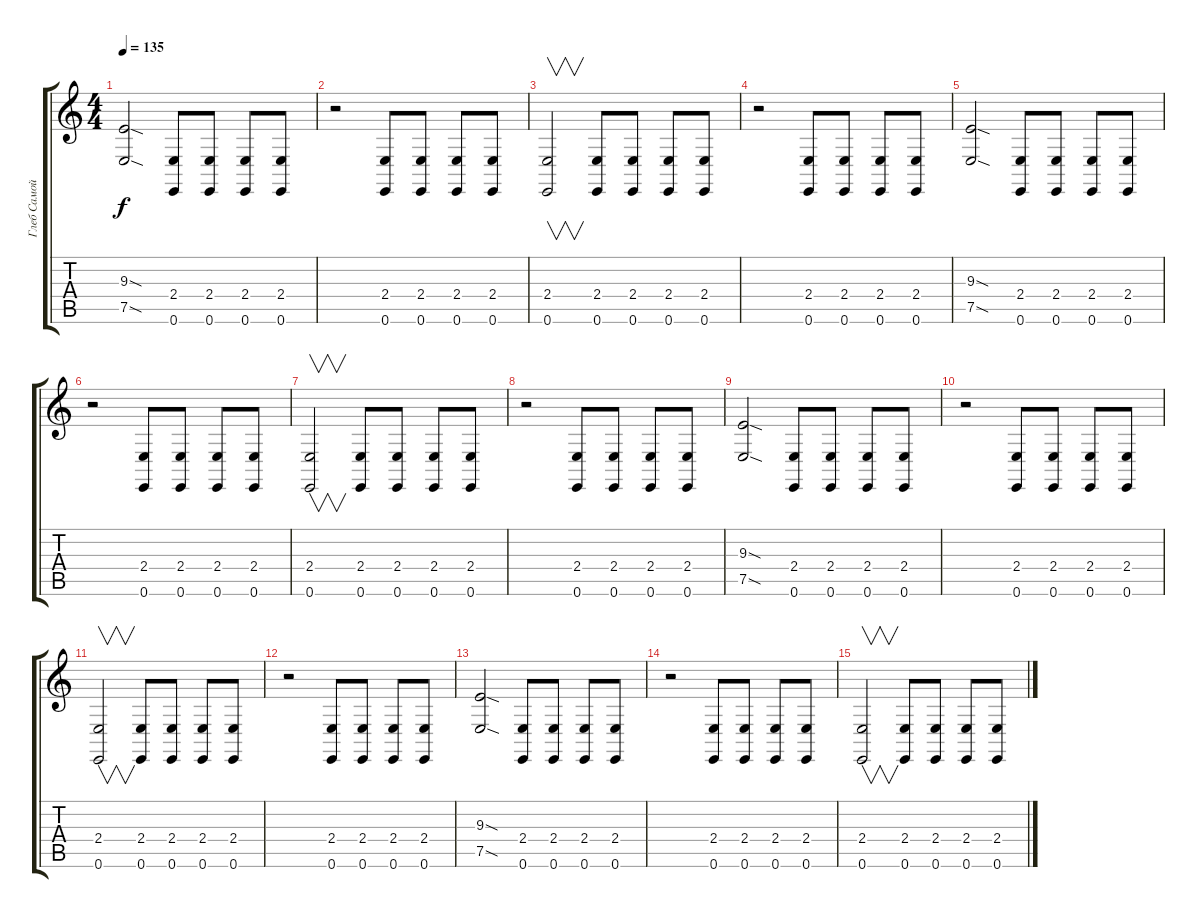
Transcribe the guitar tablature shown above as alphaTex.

\track ("Глеб Самойлов (fx)" "Глеб Самой") {instrument lead2sawtooth}
\staff {score tabs}
\tuning (E4 B3 G3 D3 A2 E2) {hide}
\ts (4 4)
\tempo 135
\clef g2
\ks c
(9.3{sod} 7.5{sod}).2{dy f} (2.4 0.6).8 (2.4 0.6).8 (2.4 0.6).8 (2.4 0.6).8 |
r.2 (2.4 0.6).8 (2.4 0.6).8 (2.4 0.6).8 (2.4 0.6).8 |
(2.4 0.6).2{v} (2.4 0.6).8 (2.4 0.6).8 (2.4 0.6).8 (2.4 0.6).8 |
r.2 (2.4 0.6).8 (2.4 0.6).8 (2.4 0.6).8 (2.4 0.6).8 |
(9.3{sod} 7.5{sod}).2 (2.4 0.6).8 (2.4 0.6).8 (2.4 0.6).8 (2.4 0.6).8 |
r.2 (2.4 0.6).8 (2.4 0.6).8 (2.4 0.6).8 (2.4 0.6).8 |
(2.4 0.6).2{v} (2.4 0.6).8 (2.4 0.6).8 (2.4 0.6).8 (2.4 0.6).8 |
r.2 (2.4 0.6).8 (2.4 0.6).8 (2.4 0.6).8 (2.4 0.6).8 |
(9.3{sod} 7.5{sod}).2 (2.4 0.6).8 (2.4 0.6).8 (2.4 0.6).8 (2.4 0.6).8 |
r.2 (2.4 0.6).8 (2.4 0.6).8 (2.4 0.6).8 (2.4 0.6).8 |
(2.4 0.6).2{v} (2.4 0.6).8 (2.4 0.6).8 (2.4 0.6).8 (2.4 0.6).8 |
r.2 (2.4 0.6).8 (2.4 0.6).8 (2.4 0.6).8 (2.4 0.6).8 |
(9.3{sod} 7.5{sod}).2 (2.4 0.6).8 (2.4 0.6).8 (2.4 0.6).8 (2.4 0.6).8 |
r.2 (2.4 0.6).8 (2.4 0.6).8 (2.4 0.6).8 (2.4 0.6).8 |
(2.4 0.6).2{v} (2.4 0.6).8 (2.4 0.6).8 (2.4 0.6).8 (2.4 0.6).8
